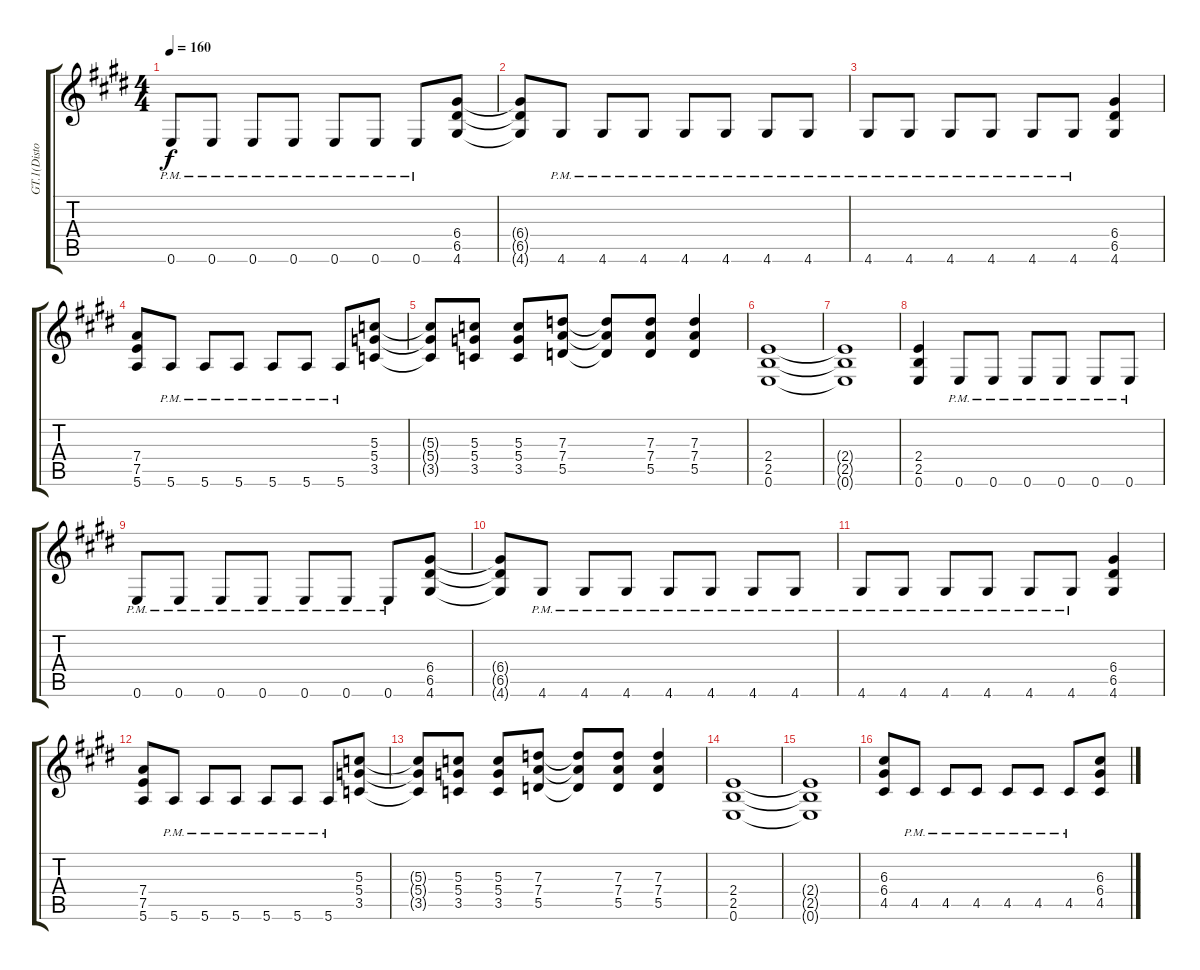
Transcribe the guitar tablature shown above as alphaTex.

\track ("GT.1(Distortion)" "GT.1(Disto") {instrument overdrivenguitar}
\staff {score tabs}
\tuning (E4 B3 G3 D3 A2 E2) {hide}
\ts (4 4)
\tempo 160
\clef g2
\ks e
0.6{pm}.8{dy f} 0.6{pm}.8 0.6{pm}.8 0.6{pm}.8 0.6{pm}.8 0.6{pm}.8 0.6{pm}.8 (6.4 6.5 4.6).8 |
(6.4{t} 6.5{t} 4.6{t}).8 4.6{pm}.8 4.6{pm}.8 4.6{pm}.8 4.6{pm}.8 4.6{pm}.8 4.6{pm}.8 4.6{pm}.8 |
4.6{pm}.8 4.6{pm}.8 4.6{pm}.8 4.6{pm}.8 4.6{pm}.8 4.6{pm}.8 (6.4 6.5 4.6).4 |
(7.4 7.5 5.6).8 5.6{pm}.8 5.6{pm}.8 5.6{pm}.8 5.6{pm}.8 5.6{pm}.8 5.6{pm}.8 (5.3 5.4 3.5).8 |
(5.3{t} 5.4{t} 3.5{t}).8 (5.3 5.4 3.5).8 (5.3 5.4 3.5).8 (7.3 7.4 5.5).8 (7.3{t} 7.4{t} 5.5{t}).8 (7.3 7.4 5.5).8 (7.3 7.4 5.5).4 |
(2.4 2.5 0.6).1 |
(2.4{t} 2.5{t} 0.6{t}).1 |
(2.4 2.5 0.6).4 0.6{pm}.8 0.6{pm}.8 0.6{pm}.8 0.6{pm}.8 0.6{pm}.8 0.6{pm}.8 |
0.6{pm}.8 0.6{pm}.8 0.6{pm}.8 0.6{pm}.8 0.6{pm}.8 0.6{pm}.8 0.6{pm}.8 (6.4 6.5 4.6).8 |
(6.4{t} 6.5{t} 4.6{t}).8 4.6{pm}.8 4.6{pm}.8 4.6{pm}.8 4.6{pm}.8 4.6{pm}.8 4.6{pm}.8 4.6{pm}.8 |
4.6{pm}.8 4.6{pm}.8 4.6{pm}.8 4.6{pm}.8 4.6{pm}.8 4.6{pm}.8 (6.4 6.5 4.6).4 |
(7.4 7.5 5.6).8 5.6{pm}.8 5.6{pm}.8 5.6{pm}.8 5.6{pm}.8 5.6{pm}.8 5.6{pm}.8 (5.3 5.4 3.5).8 |
(5.3{t} 5.4{t} 3.5{t}).8 (5.3 5.4 3.5).8 (5.3 5.4 3.5).8 (7.3 7.4 5.5).8 (7.3{t} 7.4{t} 5.5{t}).8 (7.3 7.4 5.5).8 (7.3 7.4 5.5).4 |
(2.4 2.5 0.6).1 |
(2.4{t} 2.5{t} 0.6{t}).1 |
(6.3 6.4 4.5).8 4.5{pm}.8 4.5{pm}.8 4.5{pm}.8 4.5{pm}.8 4.5{pm}.8 4.5{pm}.8 (6.3 6.4 4.5).8
